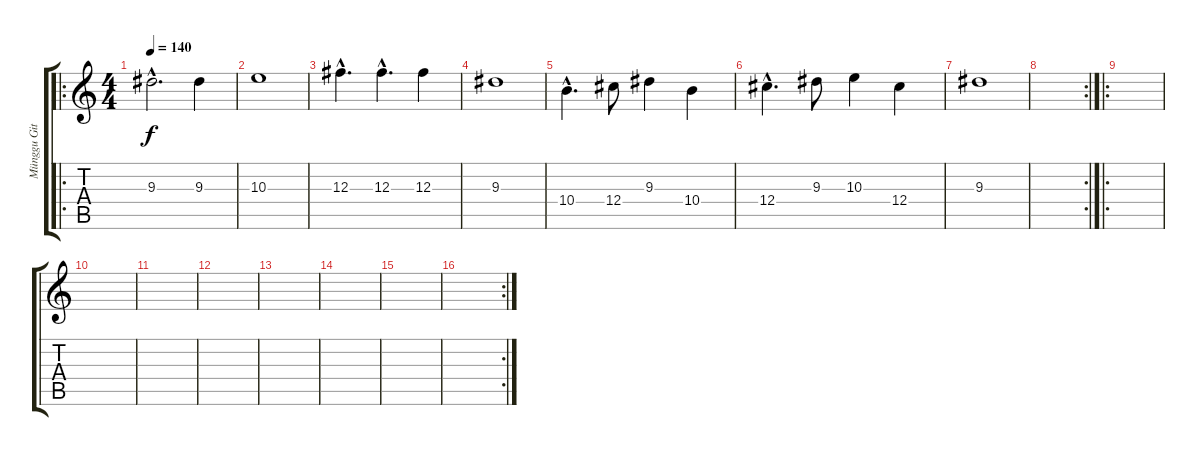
\track ("Münggu Gitarre" "Münggu Git") {instrument acousticguitarnylon}
\staff {score tabs}
\tuning (Eb4 Bb3 Gb3 Db3 Ab2 Eb2) {hide}
\ro
\ts (4 4)
\tempo 140
\clef g2
\ks c
9.3{hac}.2{d dy f} 9.3.4 |
10.3.1 |
12.3{hac}.4{d} 12.3{hac}.4{d} 12.3.4 |
9.3.1 |
10.4{hac}.4{d} 12.4.8 9.3.4 10.4.4 |
12.4{hac}.4{d} 9.3.8 10.3.4 12.4.4 |
9.3.1 |
\rc 2
|
\ro
|
|
|
|
|
|
|
\rc 2
